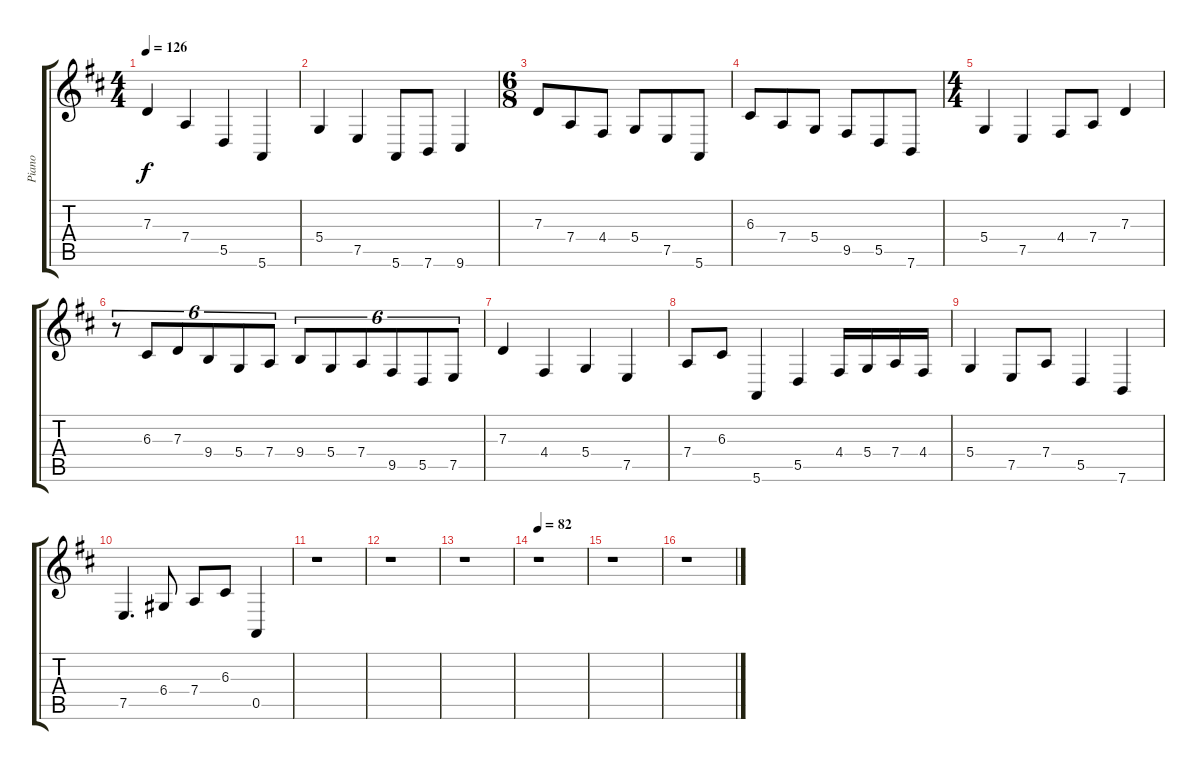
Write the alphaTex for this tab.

\track ("Piano" "Piano") {instrument acousticgrandpiano}
\staff {score tabs}
\tuning (E4 B3 G3 D3 A2 E2) {hide}
\ts (4 4)
\tempo 126
\tempo 90
\tempo 126
\clef g2
\ks d
7.3.4{dy f instrument acousticgrandpiano} 7.4.4 5.5.4 5.6.4 |
5.4.4 7.5.4 5.6.8 7.6.8 9.6.4 |
\ts (6 8)
7.3.8 7.4.8 4.4.8 5.4.8 7.5.8 5.6.8 |
6.3.8 7.4.8 5.4.8 9.5.8 5.5.8 7.6.8 |
\ts (4 4)
5.4.4 7.5.4 4.4.8 7.4.8 7.3.4 |
r.8{tu (6 4)} 6.3.8{tu (6 4)} 7.3.8{tu (6 4)} 9.4.8{tu (6 4)} 5.4.8{tu (6 4)} 7.4.8{tu (6 4)} 9.4.8{tu (6 4)} 5.4.8{tu (6 4)} 7.4.8{tu (6 4)} 9.5.8{tu (6 4)} 5.5.8{tu (6 4)} 7.5.8{tu (6 4)} |
7.3.4 4.4.4 5.4.4 7.5.4 |
7.4.8 6.3.8 5.6.4 5.5.4 4.4.16 5.4.16 7.4.16 4.4.16 |
5.4.4 7.5.8 7.4.8 5.5.4 7.6.4 |
7.5.4{d} 6.4.8 7.4.8 6.3.8 0.5.4 |
r.1 |
r.1 |
r.1 |
\tempo 82
r.1 |
r.1 |
r.1
